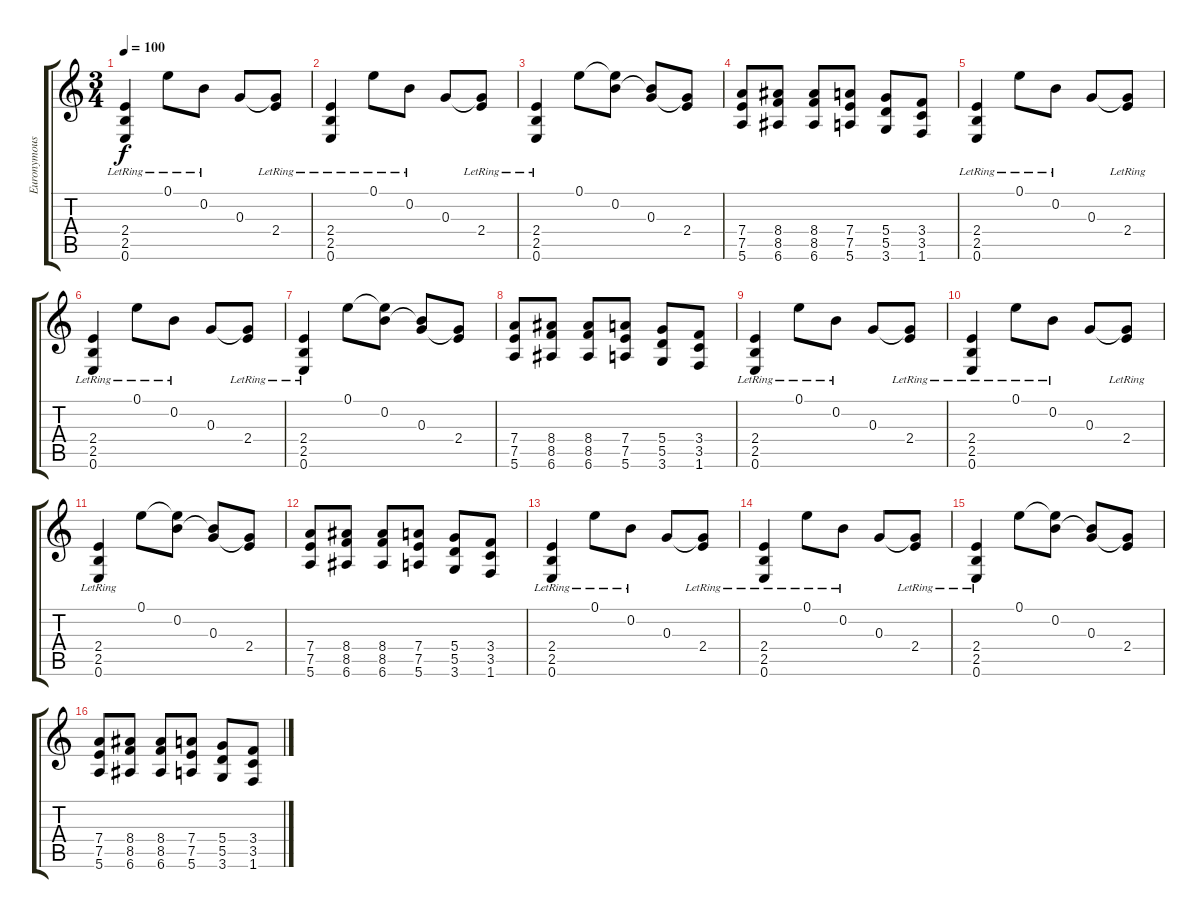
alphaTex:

\track ("Euronymous" "Euronymous") {instrument distortionguitar}
\staff {score tabs}
\tuning (E4 B3 G3 D3 A2 E2) {hide}
\ts (3 4)
\tempo 100
\clef g2
\ks c
(2.4{lr} 2.5{lr} 0.6{lr}).4{dy f} 0.1{lr}.8 0.2{lr}.8 0.3.8 (0.3{t} 2.4{lr}).8 |
(2.4{lr} 2.5{lr} 0.6{lr}).4 0.1{lr}.8 0.2{lr}.8 0.3.8 (0.3{t} 2.4{lr}).8 |
(2.4{lr} 2.5{lr} 0.6{lr}).4 0.1.8 (0.1{t} 0.2).8 (0.2{t} 0.3).8 (0.3{t} 2.4).8 |
(7.4 7.5 5.6).8 (8.4 8.5 6.6).8 (8.4 8.5 6.6).8 (7.4 7.5 5.6).8 (5.4 5.5 3.6).8 (3.4 3.5 1.6).8 |
(2.4{lr} 2.5{lr} 0.6{lr}).4 0.1{lr}.8 0.2{lr}.8 0.3.8 (0.3{t} 2.4{lr}).8 |
(2.4{lr} 2.5{lr} 0.6{lr}).4 0.1{lr}.8 0.2{lr}.8 0.3.8 (0.3{t} 2.4{lr}).8 |
(2.4{lr} 2.5{lr} 0.6{lr}).4 0.1.8 (0.1{t} 0.2).8 (0.2{t} 0.3).8 (0.3{t} 2.4).8 |
(7.4 7.5 5.6).8 (8.4 8.5 6.6).8 (8.4 8.5 6.6).8 (7.4 7.5 5.6).8 (5.4 5.5 3.6).8 (3.4 3.5 1.6).8 |
(2.4{lr} 2.5{lr} 0.6{lr}).4 0.1{lr}.8 0.2{lr}.8 0.3.8 (0.3{t} 2.4{lr}).8 |
(2.4{lr} 2.5{lr} 0.6{lr}).4 0.1{lr}.8 0.2{lr}.8 0.3.8 (0.3{t} 2.4{lr}).8 |
(2.4{lr} 2.5{lr} 0.6{lr}).4 0.1.8 (0.1{t} 0.2).8 (0.2{t} 0.3).8 (0.3{t} 2.4).8 |
(7.4 7.5 5.6).8 (8.4 8.5 6.6).8 (8.4 8.5 6.6).8 (7.4 7.5 5.6).8 (5.4 5.5 3.6).8 (3.4 3.5 1.6).8 |
(2.4{lr} 2.5{lr} 0.6{lr}).4 0.1{lr}.8 0.2{lr}.8 0.3.8 (0.3{t} 2.4{lr}).8 |
(2.4{lr} 2.5{lr} 0.6{lr}).4 0.1{lr}.8 0.2{lr}.8 0.3.8 (0.3{t} 2.4{lr}).8 |
(2.4{lr} 2.5{lr} 0.6{lr}).4 0.1.8 (0.1{t} 0.2).8 (0.2{t} 0.3).8 (0.3{t} 2.4).8 |
(7.4 7.5 5.6).8 (8.4 8.5 6.6).8 (8.4 8.5 6.6).8 (7.4 7.5 5.6).8 (5.4 5.5 3.6).8 (3.4 3.5 1.6).8
